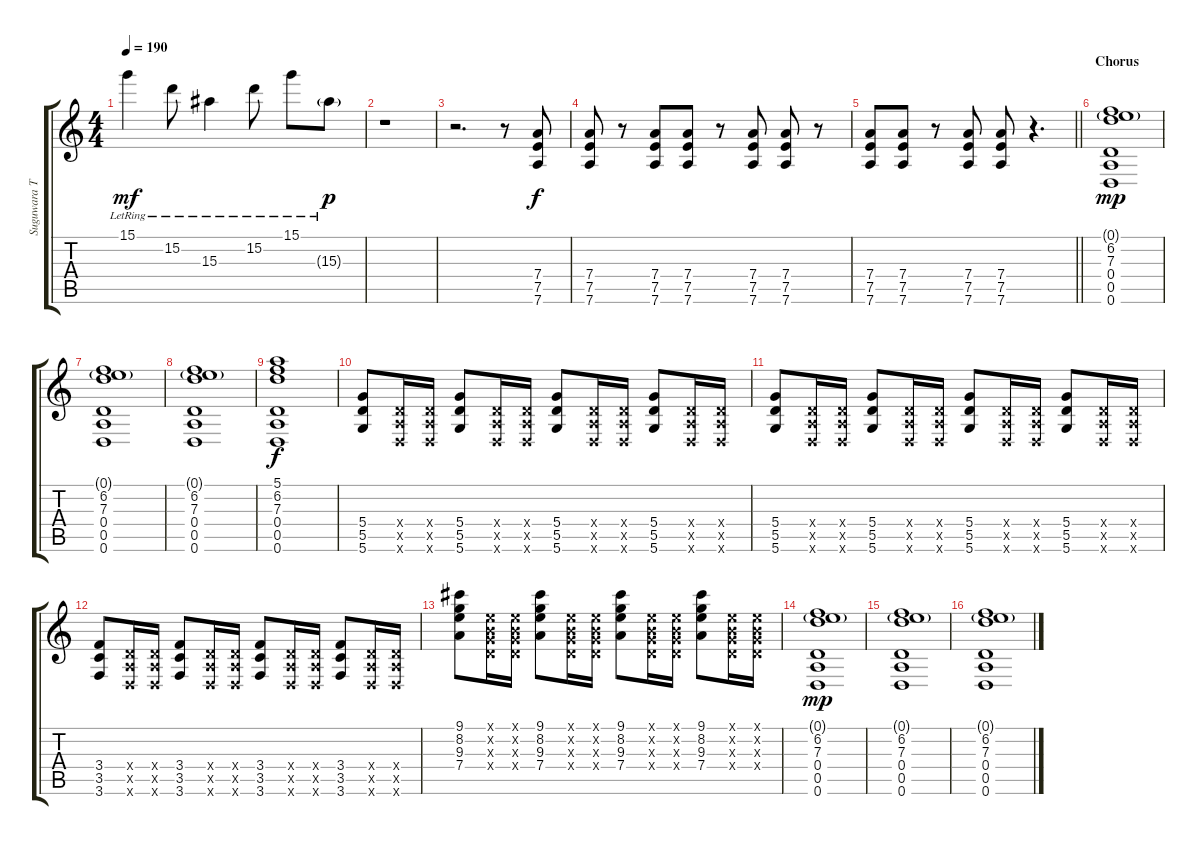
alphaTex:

\track ("Suguwara Takuro" "Suguwara T") {instrument overdrivenguitar}
\staff {score tabs}
\tuning (E4 B3 G3 D3 A2 D2) {hide}
\ts (4 4)
\tempo 190
\clef g2
\ks c
15.1{lr}.4{dy mf} 15.2{lr}.8 15.3{lr}.4 15.2{lr}.8 15.1{lr}.8 15.3{g lr}.8{dy p} |
r.1 |
r.2{d} r.8 (7.4 7.5 7.6).8{dy f volume 15 balance 0 instrument overdrivenguitar} |
(7.4 7.5 7.6).8 r.8 (7.4 7.5 7.6).8 (7.4 7.5 7.6).8 r.8 (7.4 7.5 7.6).8 (7.4 7.5 7.6).8 r.8 |
\barLineRight lightlight
(7.4 7.5 7.6).8 (7.4 7.5 7.6).8 r.8 (7.4 7.5 7.6).8 (7.4 7.5 7.6).8 r.4{d} |
\section ("" "Chorus")
(0.1{g} 6.2 7.3 0.4 0.5 0.6).1{dy mp volume 15 balance 0 instrument overdrivenguitar} |
(0.1{g} 6.2 7.3 0.4 0.5 0.6).1 |
(0.1{g} 6.2 7.3 0.4 0.5 0.6).1 |
(5.1 6.2 7.3 0.4 0.5 0.6).1{dy f} |
(5.4 5.5 5.6).8 (0.4{x} 0.5{x} 0.6{x}).16 (0.4{x} 0.5{x} 0.6{x}).16 (5.4 5.5 5.6).8 (0.4{x} 0.5{x} 0.6{x}).16 (0.4{x} 0.5{x} 0.6{x}).16 (5.4 5.5 5.6).8 (0.4{x} 0.5{x} 0.6{x}).16 (0.4{x} 0.5{x} 0.6{x}).16 (5.4 5.5 5.6).8 (0.4{x} 0.5{x} 0.6{x}).16 (0.4{x} 0.5{x} 0.6{x}).16 |
(5.4 5.5 5.6).8 (0.4{x} 0.5{x} 0.6{x}).16 (0.4{x} 0.5{x} 0.6{x}).16 (5.4 5.5 5.6).8 (0.4{x} 0.5{x} 0.6{x}).16 (0.4{x} 0.5{x} 0.6{x}).16 (5.4 5.5 5.6).8 (0.4{x} 0.5{x} 0.6{x}).16 (0.4{x} 0.5{x} 0.6{x}).16 (5.4 5.5 5.6).8 (0.4{x} 0.5{x} 0.6{x}).16 (0.4{x} 0.5{x} 0.6{x}).16 |
(3.4 3.5 3.6).8 (0.4{x} 0.5{x} 0.6{x}).16 (0.4{x} 0.5{x} 0.6{x}).16 (3.4 3.5 3.6).8 (0.4{x} 0.5{x} 0.6{x}).16 (0.4{x} 0.5{x} 0.6{x}).16 (3.4 3.5 3.6).8 (0.4{x} 0.5{x} 0.6{x}).16 (0.4{x} 0.5{x} 0.6{x}).16 (3.4 3.5 3.6).8 (0.4{x} 0.5{x} 0.6{x}).16 (0.4{x} 0.5{x} 0.6{x}).16 |
(9.1 8.2 9.3 7.4).8 (0.1{x} 0.2{x} 0.3{x} 0.4{x}).16 (0.1{x} 0.2{x} 0.3{x} 0.4{x}).16 (9.1 8.2 9.3 7.4).8 (0.1{x} 0.2{x} 0.3{x} 0.4{x}).16 (0.1{x} 0.2{x} 0.3{x} 0.4{x}).16 (9.1 8.2 9.3 7.4).8 (0.1{x} 0.2{x} 0.3{x} 0.4{x}).16 (0.1{x} 0.2{x} 0.3{x} 0.4{x}).16 (9.1 8.2 9.3 7.4).8 (0.1{x} 0.2{x} 0.3{x} 0.4{x}).16 (0.1{x} 0.2{x} 0.3{x} 0.4{x}).16 |
(0.1{g} 6.2 7.3 0.4 0.5 0.6).1{dy mp} |
(0.1{g} 6.2 7.3 0.4 0.5 0.6).1 |
(0.1{g} 6.2 7.3 0.4 0.5 0.6).1
